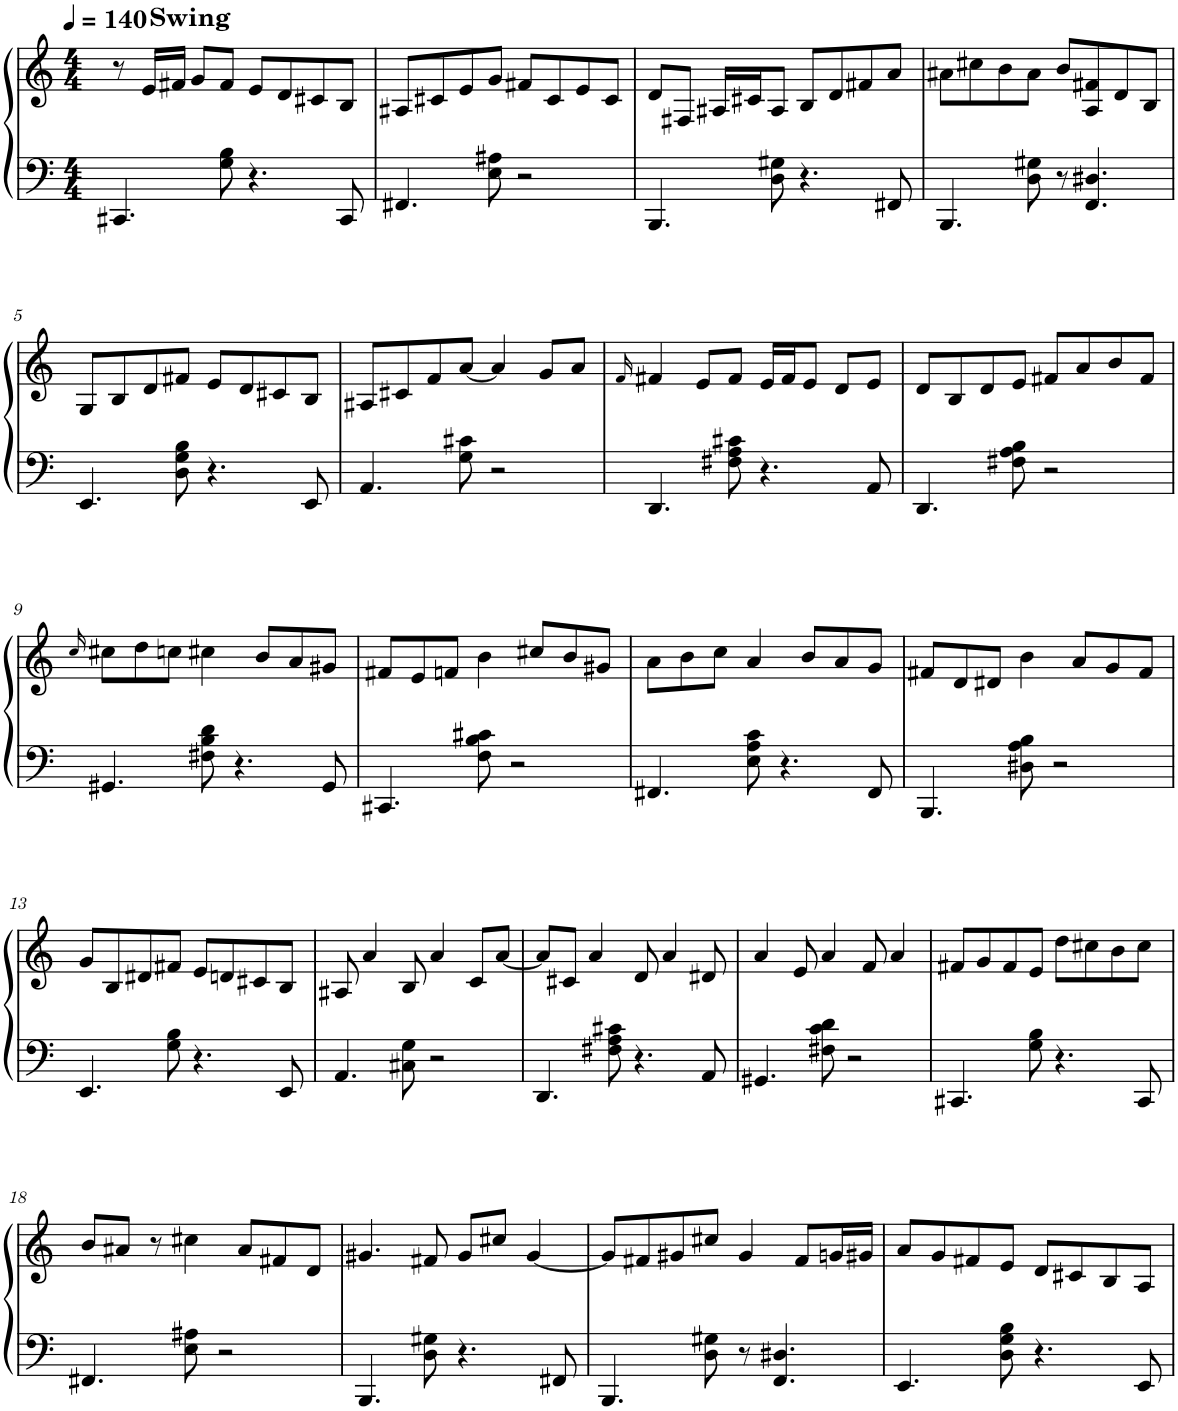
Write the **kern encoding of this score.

**kern	**kern
*part1	*part1
*staff2	*staff1
*I"Piano	*
*I'Pno.	*
*clefF4	*clefG2
*k[]	*k[]
*M4/4	*M4/4
*MM140	*MM140
=1	=1
!	!LO:TX:a:B:t=Swing
4.CC#X/	8r
.	16e/LL
.	16f#X/JJ
.	8g/L
8G\ 8B\	8f#/J
4.r	8e/L
.	8d/
.	8c#X/
8CC#/	8B/J
=2	=2
4.FF#X/	8A#X/L
.	8c#X/
.	8e/
8E\ 8A#X\	8g/J
2r	8f#X/L
.	8c#/
.	8e/
.	8c#/J
=3	=3
4.BBB/	8d/L
.	8F#X/J
.	16A#X/LL
.	16c#X/J
8D\ 8G#X\	8A#/J
4.r	8B/L
.	8d/
.	8f#X/
8FF#X/	8a/J
=4	=4
4.BBB/	8a#X\L
.	8cc#X\
.	8b\
8D\ 8G#X\	8a#\J
8r	8b/L
4.FF/ 4.D#X/	8A/ 8f#X/
.	8d/
.	8B/J
!!LO:LB:g=z
=5	=5
4.EE/	8G/L
.	8B/
.	8d/
8D\ 8G\ 8B\	8f#X/J
4.r	8e/L
.	8d/
.	8c#X/
8EE/	8B/J
=6	=6
4.AA/	8A#X/L
.	8c#X/
.	8f/
8G\ 8c#X\	[8a/J
2r	4a/]
.	8g/L
.	8a/J
=7	=7
.	16qf/
4.DD/	4f#X/
.	8e/L
8F#X\ 8A\ 8c#X\	8f#/J
4.r	16e/LL
.	16f#/J
.	8e/J
.	8d/L
8AA/	8e/J
=8	=8
4.DD/	8d/L
.	8B/
.	8d/
8F#X\ 8A\ 8B\	8e/J
2r	8f#X/L
.	8a/
.	8b/
.	8f#/J
!!LO:LB:g=z
=9	=9
.	16qcc/
4.GG#X/	8cc#X\L
.	8dd\
.	8ccn\J
8F#X\ 8B\ 8d\	4cc#X\
4.r	.
.	8b/L
.	8a/
8GG#/	8g#X/J
=10	=10
4.CC#X/	8f#X/L
.	8e/
.	8fn/J
8F\ 8B\ 8c#X\	4b\
2r	.
.	8cc#X/L
.	8b/
.	8g#X/J
=11	=11
4.FF#X/	8a\L
.	8b\
.	8cc\J
8E\ 8A\ 8c\	4a/
4.r	.
.	8b/L
.	8a/
8FF#/	8g/J
=12	=12
4.BBB/	8f#X/L
.	8d/
.	8d#X/J
8D#X\ 8A\ 8B\	4b\
2r	.
.	8a/L
.	8g/
.	8f#/J
!!LO:LB:g=z
=13	=13
4.EE/	8g/L
.	8B/
.	8d#X/
8G\ 8B\	8f#X/J
4.r	8e/L
.	8dn/
.	8c#X/
8EE/	8B/J
=14	=14
4.AA/	8A#X/
.	4a/
8C#X\ 8G\	8B/
2r	4a/
.	8c/L
.	[8a/J
=15	=15
4.DD/	8a/L]
.	8c#X/J
.	4a/
8F#X\ 8A\ 8c#X\	.
4.r	8d/
.	4a/
8AA/	8d#X/
=16	=16
4.GG#X/	4a/
.	8e/
8F#X\ 8c\ 8d\	4a/
2r	.
.	8f/
.	4a/
=17	=17
4.CC#X/	8f#X/L
.	8g/
.	8f#/
8G\ 8B\	8e/J
4.r	8dd\L
.	8cc#X\
.	8b\
8CC#/	8cc#\J
!!LO:LB:g=z
=18	=18
4.FF#X/	8b/L
.	8a#X/J
.	8r
8E\ 8A#X\	4cc#X\
2r	.
.	8a#/L
.	8f#X/
.	8d/J
=19	=19
4.BBB/	4.g#X/
8D\ 8G#X\	8f#X/
4.r	8g#/L
.	8cc#X/J
.	[4g#/
8FF#X/	.
=20	=20
4.BBB/	8g#/L]
.	8f#X/
.	8g#X/
8D\ 8G#X\	8cc#X/J
8r	4g#/
4.FF/ 4.D#X/	.
.	8f#/L
.	16gn/L
.	16g#X/JJ
=21	=21
4.EE/	8a/L
.	8g/
.	8f#X/
8D\ 8G\ 8B\	8e/J
4.r	8d/L
.	8c#X/
.	8B/
8EE/	8A/J
=	=
*-	*-
